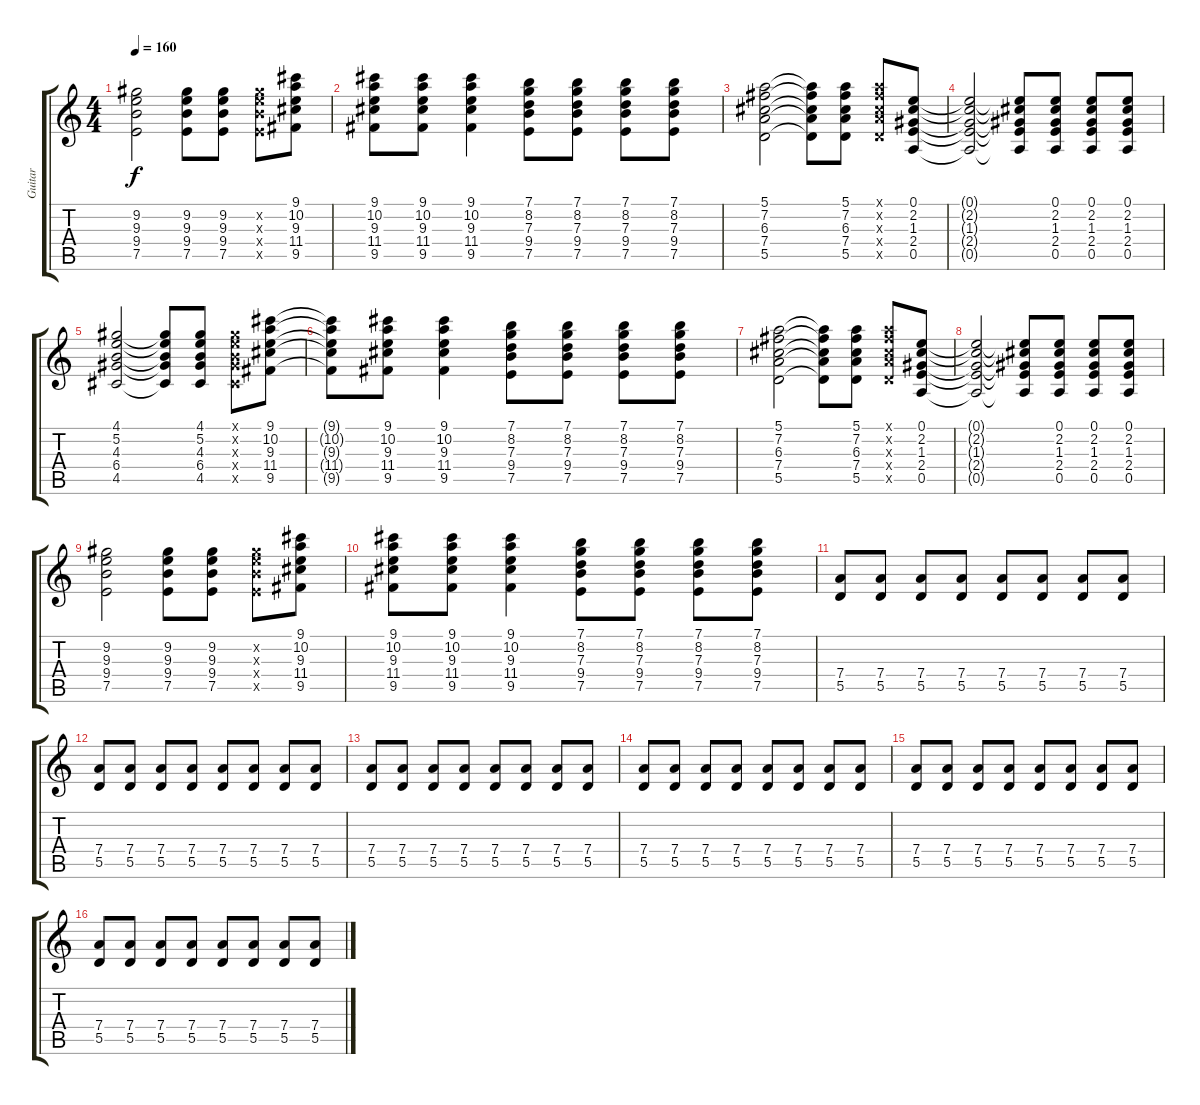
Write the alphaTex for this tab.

\track ("Guitar" "Guitar") {instrument electricguitarclean}
\staff {score tabs}
\tuning (E4 B3 G3 D3 A2 E2) {hide}
\ts (4 4)
\tempo 160
\clef g2
\ks c
(9.2 9.3 9.4 7.5).2{dy f} (9.2 9.3 9.4 7.5).8 (9.2 9.3 9.4 7.5).8 (9.2{x} 9.3{x} 9.4{x} 7.5{x}).8 (9.1 10.2 9.3 11.4 9.5).8 |
(9.1 10.2 9.3 11.4 9.5).8 (9.1 10.2 9.3 11.4 9.5).8 (9.1 10.2 9.3 11.4 9.5).4 (7.1 8.2 7.3 9.4 7.5).8 (7.1 8.2 7.3 9.4 7.5).8 (7.1 8.2 7.3 9.4 7.5).8 (7.1 8.2 7.3 9.4 7.5).8 |
(5.1 7.2 6.3 7.4 5.5).2 (5.1{t} 7.2{t} 6.3{t} 7.4{t} 5.5{t}).8 (5.1 7.2 6.3 7.4 5.5).8 (5.1{x} 7.2{x} 6.3{x} 7.4{x} 5.5{x}).8 (0.1 2.2 1.3 2.4 0.5).8 |
(0.1{t} 2.2{t} 1.3{t} 2.4{t} 0.5{t}).2 (0.1{t} 2.2{t} 1.3{t} 2.4{t} 0.5{t}).8 (0.1 2.2 1.3 2.4 0.5).8 (0.1 2.2 1.3 2.4 0.5).8 (0.1 2.2 1.3 2.4 0.5).8 |
(4.1 5.2 4.3 6.4 4.5).2 (4.1{t} 5.2{t} 4.3{t} 6.4{t} 4.5{t}).8 (4.1 5.2 4.3 6.4 4.5).8 (4.1{x} 5.2{x} 4.3{x} 6.4{x} 4.5{x}).8 (9.1 10.2 9.3 11.4 9.5).8 |
(9.1{t} 10.2{t} 9.3{t} 11.4{t} 9.5{t}).8 (9.1 10.2 9.3 11.4 9.5).8 (9.1 10.2 9.3 11.4 9.5).4 (7.1 8.2 7.3 9.4 7.5).8 (7.1 8.2 7.3 9.4 7.5).8 (7.1 8.2 7.3 9.4 7.5).8 (7.1 8.2 7.3 9.4 7.5).8 |
(5.1 7.2 6.3 7.4 5.5).2 (5.1{t} 7.2{t} 6.3{t} 7.4{t} 5.5{t}).8 (5.1 7.2 6.3 7.4 5.5).8 (5.1{x} 7.2{x} 6.3{x} 7.4{x} 5.5{x}).8 (0.1 2.2 1.3 2.4 0.5).8 |
(0.1{t} 2.2{t} 1.3{t} 2.4{t} 0.5{t}).2 (0.1{t} 2.2{t} 1.3{t} 2.4{t} 0.5{t}).8 (0.1 2.2 1.3 2.4 0.5).8 (0.1 2.2 1.3 2.4 0.5).8 (0.1 2.2 1.3 2.4 0.5).8 |
(9.2 9.3 9.4 7.5).2 (9.2 9.3 9.4 7.5).8 (9.2 9.3 9.4 7.5).8 (9.2{x} 9.3{x} 9.4{x} 7.5{x}).8 (9.1 10.2 9.3 11.4 9.5).8 |
(9.1 10.2 9.3 11.4 9.5).8 (9.1 10.2 9.3 11.4 9.5).8 (9.1 10.2 9.3 11.4 9.5).4 (7.1 8.2 7.3 9.4 7.5).8 (7.1 8.2 7.3 9.4 7.5).8 (7.1 8.2 7.3 9.4 7.5).8 (7.1 8.2 7.3 9.4 7.5).8 |
(7.4 5.5).8 (7.4 5.5).8 (7.4 5.5).8 (7.4 5.5).8 (7.4 5.5).8 (7.4 5.5).8 (7.4 5.5).8 (7.4 5.5).8 |
(7.4 5.5).8 (7.4 5.5).8 (7.4 5.5).8 (7.4 5.5).8 (7.4 5.5).8 (7.4 5.5).8 (7.4 5.5).8 (7.4 5.5).8 |
(7.4 5.5).8 (7.4 5.5).8 (7.4 5.5).8 (7.4 5.5).8 (7.4 5.5).8 (7.4 5.5).8 (7.4 5.5).8 (7.4 5.5).8 |
(7.4 5.5).8 (7.4 5.5).8 (7.4 5.5).8 (7.4 5.5).8 (7.4 5.5).8 (7.4 5.5).8 (7.4 5.5).8 (7.4 5.5).8 |
(7.4 5.5).8 (7.4 5.5).8 (7.4 5.5).8 (7.4 5.5).8 (7.4 5.5).8 (7.4 5.5).8 (7.4 5.5).8 (7.4 5.5).8 |
(7.4 5.5).8 (7.4 5.5).8 (7.4 5.5).8 (7.4 5.5).8 (7.4 5.5).8 (7.4 5.5).8 (7.4 5.5).8 (7.4 5.5).8
